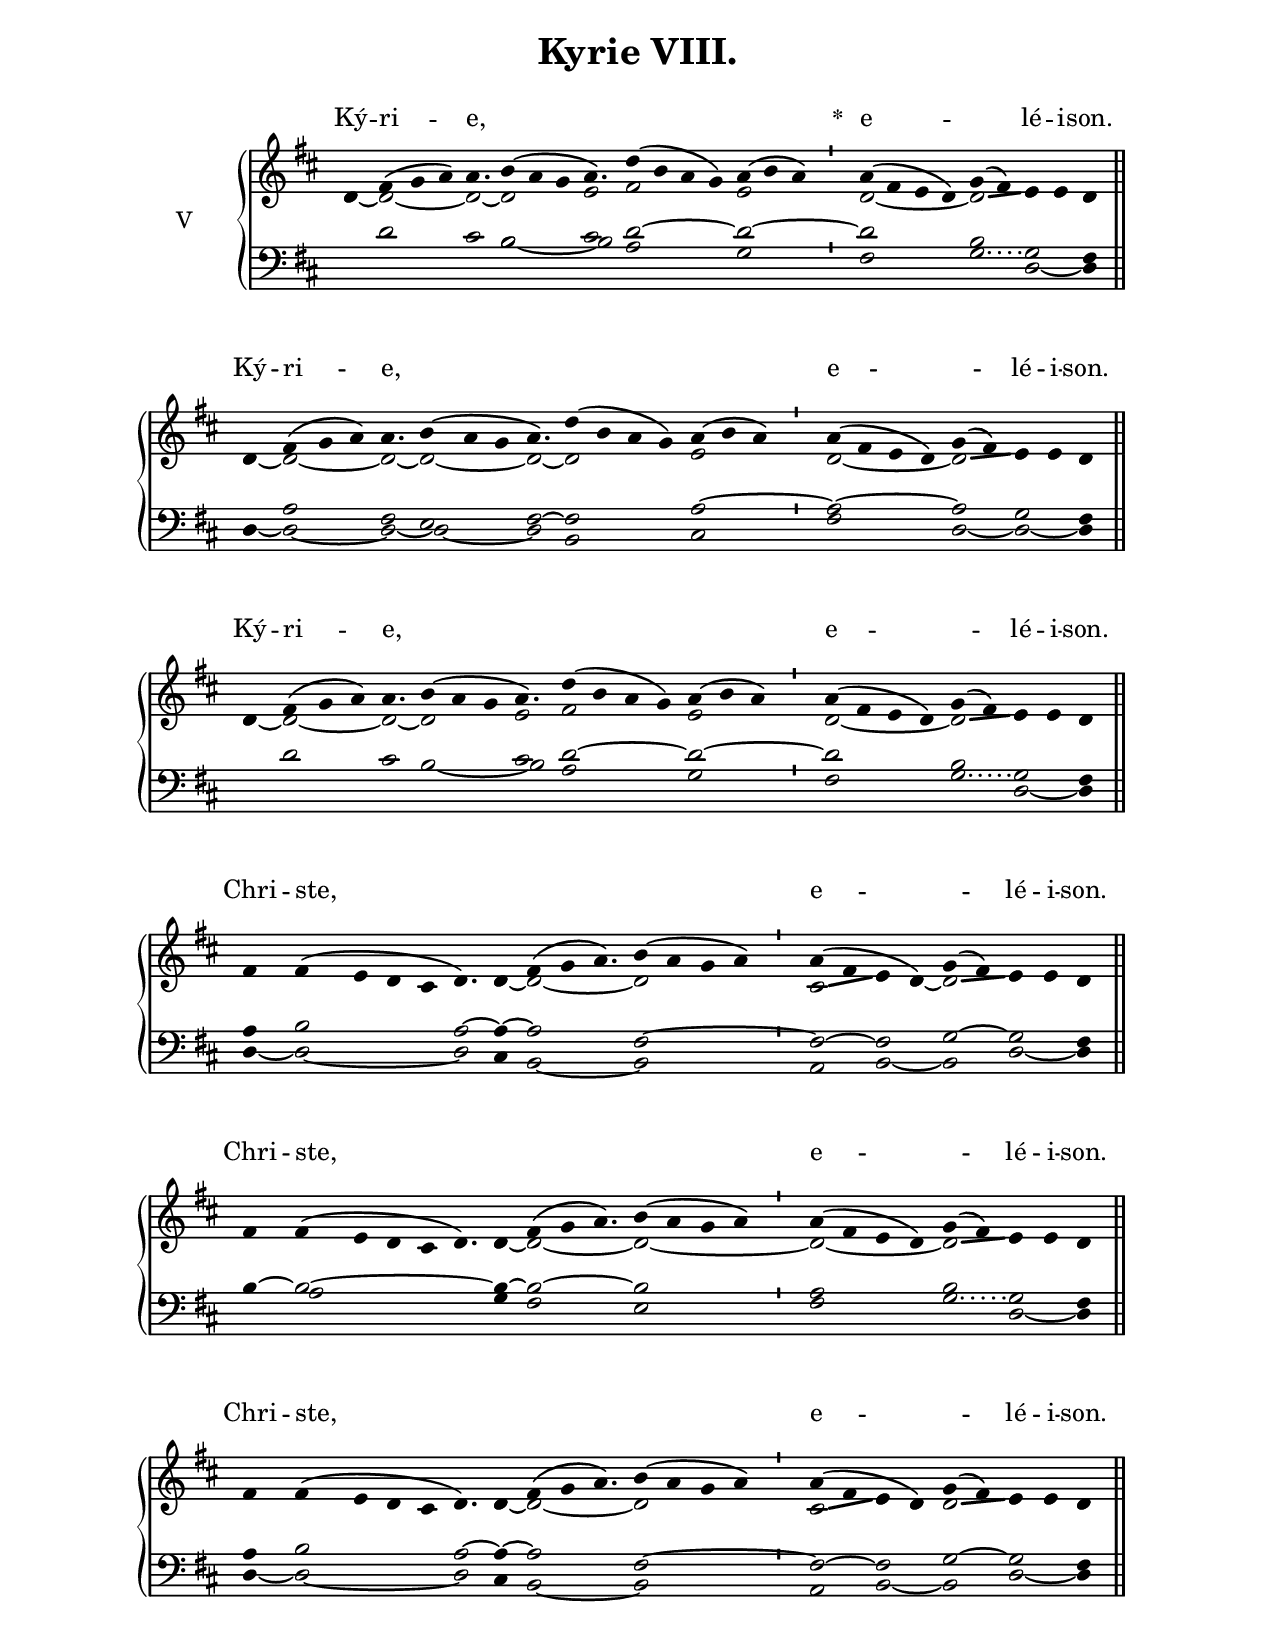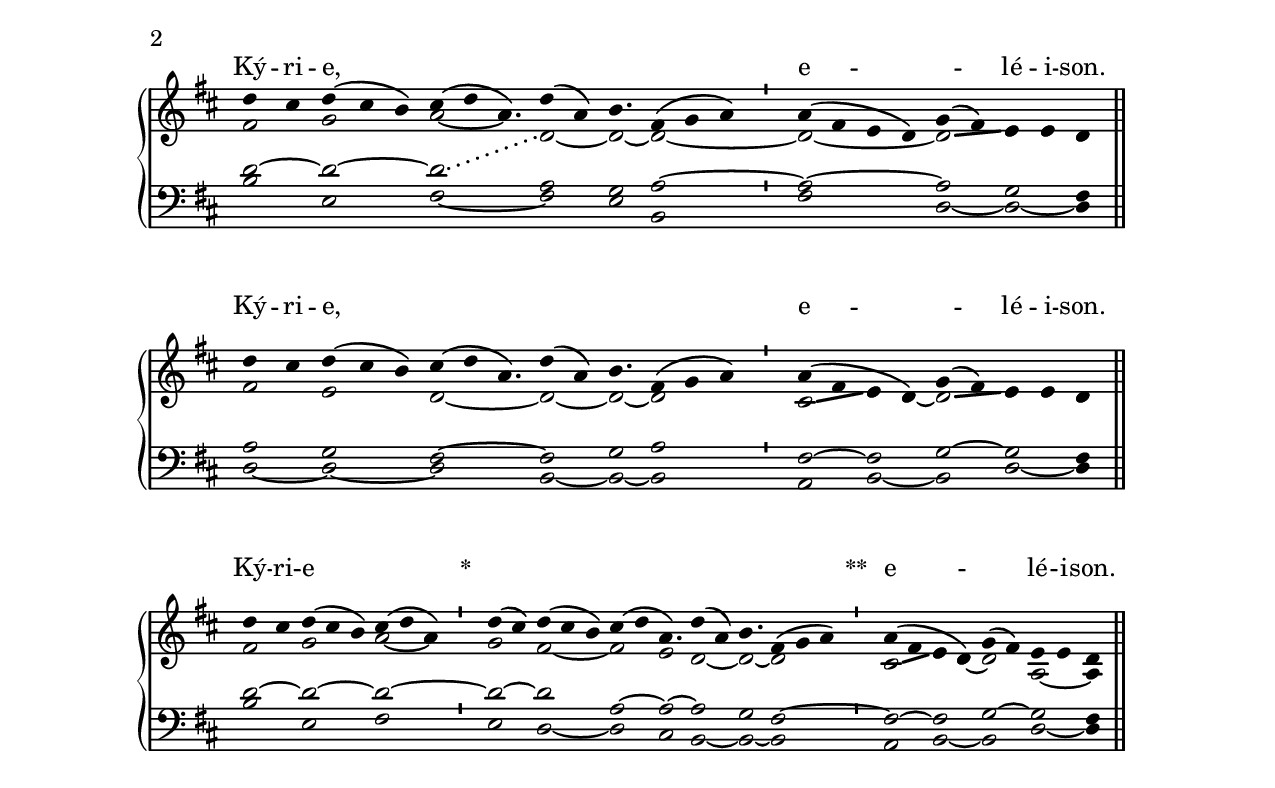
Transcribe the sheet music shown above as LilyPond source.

\version "2.18"
\include "gregorian.ly"
\include "noh2.ily"

%Page reference: page v.47
%(volume.page)

global = {
 \key d \major
 \cadenzaOn 
 \override Glissando #'thickness = #2.0
}

\header {
  title = \markup \center-column {"Kyrie VIII." \vspace #1 }
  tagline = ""
  composer = ""
}

\paper {
 #(include-special-characters)
  oddHeaderMarkup = \markup \fill-line {
    \line {}
    \center-column {
      \on-the-fly #first-page     " "
      \on-the-fly #not-first-page ""
    }
    \line { \on-the-fly #print-page-number-check-first \fromproperty #'page:page-number-string }
  }
  evenHeaderMarkup = \markup \fill-line {
    \line { \on-the-fly #print-page-number-check-first \fromproperty #'page:page-number-string }
    \center-column { "" }
    \line {}
  }
}

chantText = \lyricmode {
Ký -- ri -- e, _ _ _ 
\set stanza = " * " e -- _ lé -- i -- son. 
Ký -- ri -- e, _ _ _ e -- _ lé -- i -- son. 
Ký -- ri -- e, _ _ _ e -- _ lé -- i -- son. 
Chri -- ste, _ _ _ e -- _ lé -- i -- son. 
Chri -- ste, _ _ _ e -- _ lé -- i -- son. 
Chri -- ste, _ _ _ e -- _ lé -- i -- son. 
Ký -- ri -- e, _ _ _ _ e -- _ lé -- i -- son. 
Ký -- ri -- e, _ _ _ _ e -- _ lé -- i -- son. 
Ký -- ri -- e _ 
\set stanza = " * " _ _ _ _ _ _ 
\set stanza = " ** "  e -- _ lé -- i -- son. }

chantMusic = {
\tieDown   d'4  fis'4 ( g'4 a'4) a'4. b'4 ( a'4 g'4 a'4.) d''4 ( b'4 a'4 g'4) a'4 ( b'4 a'4) \divisioMinima
  a'4 ( fis'4 e'4 d'4) g'4 ( fis'4) e'4 e'4 d'4 \finalis
 \forceBreak
 d'4  fis'4 ( g'4 a'4) a'4. b'4 ( a'4 g'4 a'4.) d''4 ( b'4 a'4 g'4) a'4 ( b'4 a'4) \divisioMinima
  a'4 ( fis'4 e'4 d'4) g'4 ( fis'4) e'4 e'4 d'4 \finalis
 \forceBreak
 d'4  fis'4 ( g'4 a'4) a'4. b'4 ( a'4 g'4 a'4.) d''4 ( b'4 a'4 g'4) a'4 ( b'4 a'4) \divisioMinima
  a'4 ( fis'4 e'4 d'4) g'4 ( fis'4) e'4 e'4 d'4 \finalis
 \forceBreak
 fis'4 fis'4 ( e'4 d'4 cis'4 d'4.)  d'4 fis'4 ( g'4 a'4.) b'4 ( a'4 g'4 a'4) \divisioMinima
  a'4 ( fis'4 e'4 d'4) g'4 ( fis'4) e'4 e'4 d'4 \finalis
 \forceBreak
 fis'4 fis'4 ( e'4 d'4 cis'4 d'4.)  d'4 fis'4 ( g'4 a'4.) b'4 ( a'4 g'4 a'4) \divisioMinima
  a'4 ( fis'4 e'4 d'4) g'4 ( fis'4) e'4 e'4 d'4 \finalis
 fis'4 fis'4 ( e'4 d'4 cis'4 d'4.)  d'4 fis'4 ( g'4 a'4.) b'4 ( a'4 g'4 a'4) \divisioMinima
  a'4 ( fis'4 e'4 d'4) g'4 ( fis'4) e'4 e'4 d'4 \finalis
 \forceBreak
 d''4 cis''4 d''4 ( cis''4 b'4) cis''4 ( d''4 a'4.)  d''4 ( a'4) b'4. fis'4 ( g'4 a'4) \divisioMinima
  a'4 ( fis'4 e'4 d'4) g'4 ( fis'4) e'4 e'4 d'4 \finalis
 \forceBreak
 d''4 cis''4 d''4 ( cis''4 b'4) cis''4 ( d''4 a'4.)  d''4 ( a'4) b'4. fis'4 ( g'4 a'4) \divisioMinima
  a'4 ( fis'4 e'4 d'4) g'4 ( fis'4) e'4 e'4 d'4 \finalis
 \forceBreak
 d''4 cis''4 d''4 ( cis''4 b'4) cis''4 ( d''4 a'4) \divisioMinima
 d''4 ( cis''4) d''4 ( cis''4 b'4) cis''4 ( d''4 a'4.)  d''4 ( a'4) b'4. fis'4 ( g'4 a'4) \divisioMinima
  a'4 ( fis'4 e'4 d'4) g'4 ( fis'4) e'4 e'4 d'4 \finalis

}

altoMusic = {
d'4 ~ d'2*3/2 ~ d'2*3/4 ~ d'2*3/2 e'2*3/4 fis'2*4/2 e'2*3/2 d'2*4/2 ~ d'2 -\tweak Glissando.Y-offset #-0.8 \glissando e'4 e'4 d'4 \finalis
d'4 ~ d'2*3/2 ~ d'2*3/4 ~ d'2*3/2 ~ d'2*3/4 ~ d'2*4/2 e'2*3/2 d'2*4/2 ~ d'2 -\tweak Glissando.Y-offset #-0.8 \glissando e'4 e'4 d'4 \finalis
d'4 ~ d'2*3/2 ~ d'2*3/4 ~ d'2*3/2 e'2*3/4 fis'2*4/2 e'2*3/2 d'2*4/2 ~ d'2 -\tweak Glissando.Y-offset #-0.8 \glissando e'4 e'4 d'4 \finalis
r2*13/4 d'4 ~ d'2*7/4 ~ d'2*4/2 cis'2 -\tweak Glissando.Y-offset #-0.8 \glissando e'4 d'4 ~ d'2 -\tweak Glissando.Y-offset #-0.8 \glissando e'4 e'4 d'4 \finalis
r2*13/4 d'4 ~ d'2*7/4 ~ d'2*4/2 ~ d'2*4/2 ~ d'2 -\tweak Glissando.Y-offset #-0.8 \glissando e'4 e'4 d'4 \finalis
r2*13/4 d'4 ~ d'2*7/4 ~ d'2*4/2 cis'2 -\tweak Glissando.Y-offset #-0.8 \glissando e'4 d'4 d'2 -\tweak Glissando.Y-offset #-0.8 \glissando e'4 e'4 d'4 \finalis
fis'2 g'2*3/2 a'2 ~ a'4. d'2 ~ d'2*3/4 ~ d'2*3/2 ~ d'2*4/2 ~ d'2 -\tweak Glissando.Y-offset #-0.8 \glissando e'4 e'4 d'4 \finalis
fis'2 e'2*3/2 d'2*7/4 ~ d'2 ~ d'2*3/4 ~ d'2*3/2 cis'2 -\tweak Glissando.Y-offset #-0.8 \glissando e'4 d'4 ~ d'2 -\tweak Glissando.Y-offset #-0.8 \glissando e'4 e'4 d'4 \finalis
fis'2 g'2*3/2 a'2 ~ a'4 \divisioMinima
g'2 fis'2*3/2 ~ fis'2 e'2*3/4 d'2 ~ d'2*3/4 ~ d'2*3/2 cis'2 -\tweak Glissando.Y-offset #-0.8 \glissando e'4 d'4 ~ d'2 a2 ~ a4 \finalis
}

tenorMusic = {
r4 d'2*3/2 cis'2*3/4 b2*3/2 cis'2*3/4 d'2*4/2 ~ d'2*3/2 ~ \divisioMinima d'2*4/2 b2 g2 fis4 \finalis
d4 a2*3/2 fis2*3/4 e2*3/2 fis2*3/4 ~ fis2*4/2 a2*3/2 ~ \divisioMinima a2*4/2 ~ a2 g2 fis4 \finalis
r4 d'2*3/2 cis'2*3/4 r2*3/2 cis'2*3/4 d'2*4/2 ~ d'2*3/2 ~ \divisioMinima d'2*4/2 b2 g2 fis4 \finalis
a4 b2*4/2 a2*3/4 ~ a4 ~ a2*7/4 fis2*4/2 ~ \divisioMinima fis2 ~ fis2 g2 ~ g2 fis4 \finalis
b4 ~ b2*11/4 ~ b4 ~ b2*7/4 ~ b2*4/2 \divisioMinima a2*4/2 b2 g2 fis4 \finalis
a4 b2*4/2 a2*3/4 ~ a4 ~ a2*7/4 fis2*4/2 ~ \divisioMinima fis2 ~ fis2 g2 ~ g2 fis4 \finalis
d'2 ~ d'2*3/2 ~ d'2*7/4 a2 g2*3/4 a2*3/2 ~ \divisioMinima \divisioMinima a2*4/2 ~ a2 g2 fis4 \finalis
a2 g2*3/2 fis2*7/4 ~ fis2 g2*3/4 a2*3/2 \divisioMinima fis2 ~ fis2 g2 ~ g2 fis4 \finalis
d'2 ~ d'2*3/2 ~ d'2*3/2 ~ \divisioMinima
d'2 ~ d'2*3/2 a2 ~ a2*3/4 ~ a2 g2*3/4 fis2*3/2 ~ \divisioMinima fis2 ~ fis2 g2 ~ g2 fis4 \finalis
}

bassMusic = {
r2*11/4 b2*3/2 ~ b2*3/4 a2*4/2 g2*3/2 fis2*4/2 g2 d2 ~ d4 \finalis
d4 ~ d2*3/2 ~ d2*3/4 ~ d2*3/2 ~ d2*3/4 b,2*4/2 cis2*3/2 fis2*4/2 d2 ~ d2 ~ d4 \finalis
r2*11/4 b2*3/2 ~ b2*3/4 a2*4/2 g2*3/2 fis2*4/2 g2 d2 ~ d4 \finalis
d4 ~ d2*4/2 ~ d2*3/4 cis4 b,2*7/4 ~ b,2*4/2 a,2 b,2 ~ b,2 d2 ~ d4 \finalis
r4 a2*11/4 g4 fis2*7/4 e2*4/2 fis2*4/2 g2 d2 ~ d4 \finalis
d4 ~ d2*4/2 ~ d2*3/4 cis4 b,2*7/4 ~ b,2*4/2 a,2 b,2 ~ b,2 d2 ~ d4 \finalis
b2 e2*3/2 fis2*7/4 ~ fis2 e2*3/4 b,2*3/2 fis2*4/2 d2 ~ d2 ~ d4 \finalis
d2 ~ d2*3/2 ~ d2*7/4 b,2 ~ b,2*3/4 ~ b,2*3/2 a,2 b,2 ~ b,2 d2 ~ d4 \finalis
b2 e2*3/2 fis2*3/2 \divisioMinima
e2 d2*3/2 ~ d2 cis2*3/4 b,2 ~ b,2*3/4 ~ b,2*3/2 a,2 b,2 ~ b,2 d2 ~ d4 \finalis
}

voiceLines = {
\voiceLineStyle


s2*21/2
\allowVoiceLineBreak
\voiceLine "down" "down" g2*2/2 g2*1/2


s2*49/2
\allowVoiceLineBreak
\voiceLine "down" "down" g2*2/2 g2*1/2


s2*45/2
\allowVoiceLineBreak
\voiceLine "down" "down" g2*2/2 g2*1/2


s2*31/2
\allowVoiceLineBreak
\voiceLine "down" "up" d'2*7/4 d'2*1/2


}

\score{
  <<
    \new GrandStaff <<
      \set GrandStaff.autoBeaming = ##f
      \set GrandStaff.instrumentName = \markup \center-column {
        "V"
      }
      \new Staff = up <<
        \new Voice = "chant" {
          \voiceOne \global \chantMusic
        }
        \new Voice {
          \voiceTwo \global \altoMusic
        }
      >>

      \new Staff = down <<
        \clef bass
        \new Voice {
          \voiceOne \global \tenorMusic
        }
        \new Voice {
          \voiceTwo \global \bassMusic
        }
	\new Voice {
        \voiceThree \global \voiceLines
        }
      >>
    >>
    \new Lyrics \lyricsto chant {
      \chantText
    }
  >>
  \layout{
  }
  \midi{
    \tempo 4 = 125
  }
}
